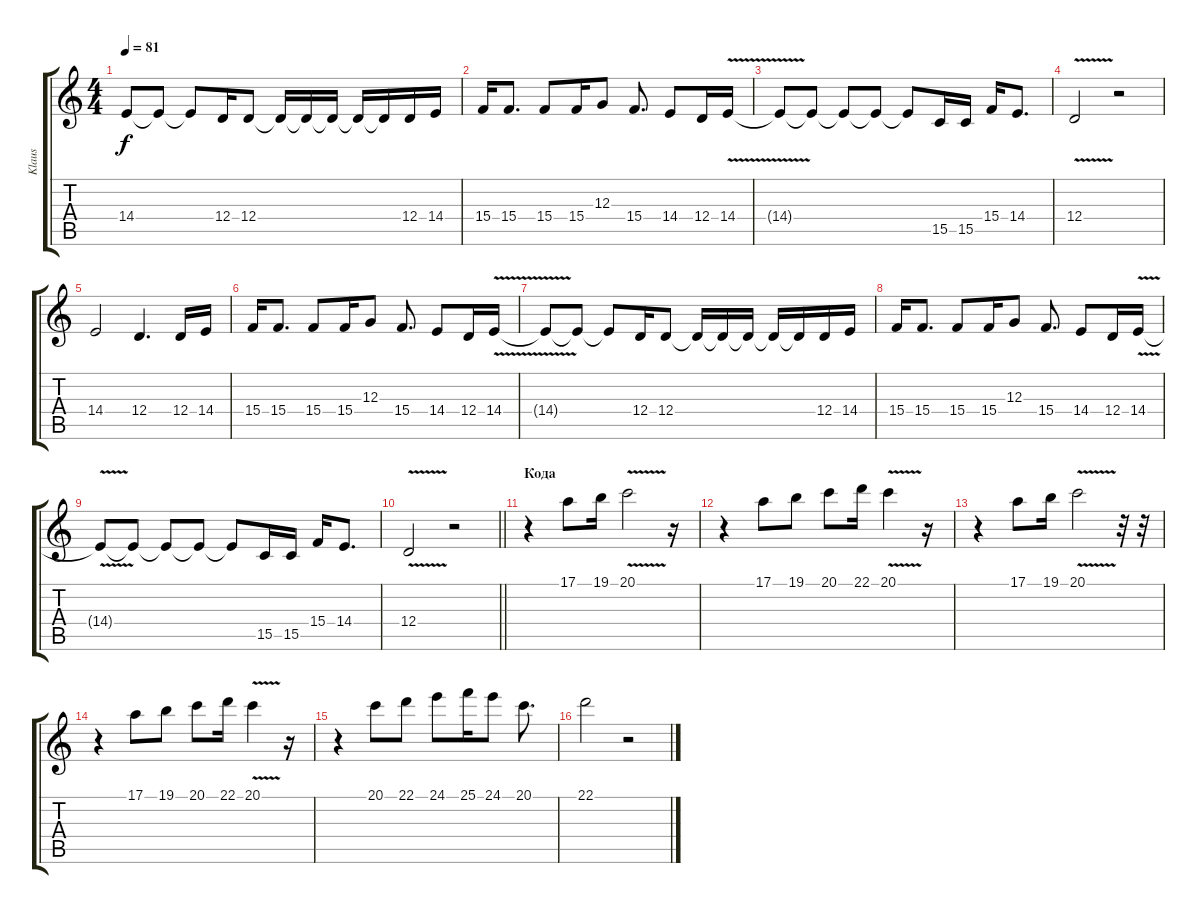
\track ("Klaus" "Klaus") {instrument accordion}
\staff {score tabs}
\tuning (E4 B3 G3 D3 A2 E2) {hide}
\ts (4 4)
\tempo 81
\clef g2
\ks c
14.4{t}.8{dy f} 14.4{t}.8 14.4{t}.8 12.4.16 12.4.8 12.4{t}.16 12.4{t}.16 12.4{t}.16 12.4{t}.16 12.4{t}.16 12.4.16 14.4.16 |
15.4.16 15.4.8{d} 15.4.8 15.4.16 12.3.8 15.4.8{d} 14.4.8 12.4.16 14.4{v}.16 |
14.4{t}.8 14.4{t}.8 14.4{t}.8 14.4{t}.8 14.4{t}.8 15.5.16 15.5.16 15.4.16 14.4.8{d} |
12.4{v}.2 r.2 |
14.4.2 12.4.4{d} 12.4.16 14.4.16 |
15.4.16 15.4.8{d} 15.4.8 15.4.16 12.3.8 15.4.8{d} 14.4.8 12.4.16 14.4{v}.16 |
14.4{t}.8 14.4{t}.8 14.4{t}.8 12.4.16 12.4.8 12.4{t}.16 12.4{t}.16 12.4{t}.16 12.4{t}.16 12.4{t}.16 12.4.16 14.4.16 |
15.4.16 15.4.8{d} 15.4.8 15.4.16 12.3.8 15.4.8{d} 14.4.8 12.4.16 14.4{v}.16 |
14.4{t}.8 14.4{t}.8 14.4{t}.8 14.4{t}.8 14.4{t}.8 15.5.16 15.5.16 15.4.16 14.4.8{d} |
\barLineRight lightlight
12.4{v}.2 r.2 |
\section ("" "Кода")
r.4{instrument whistle} 17.1.8 19.1.16 20.1{v}.2 r.16 |
r.4 17.1.8 19.1.8 20.1.8 22.1.16 20.1{v}.4 r.16 |
r.4{instrument whistle} 17.1.8 19.1.16 20.1{v}.2 r.32 r.32 |
r.4 17.1.8 19.1.8 20.1.8 22.1.16 20.1{v}.4 r.16 |
r.4 20.1.8 22.1.8 24.1.8 25.1.16 24.1.8 20.1.8{d} |
22.1.2 r.2
